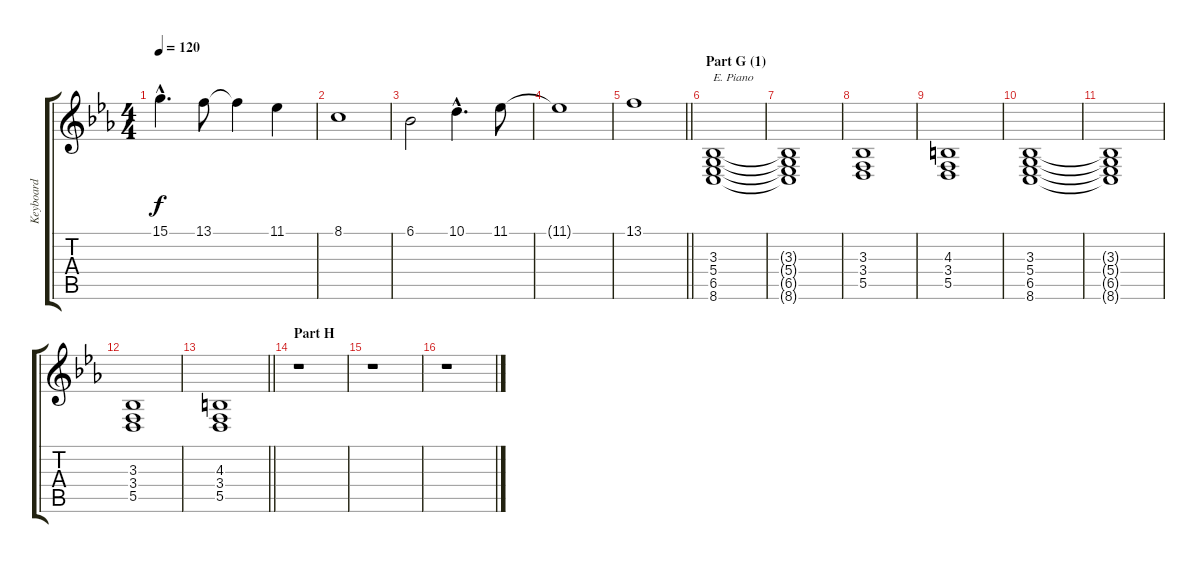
\track ("Keyboard" "Keyboard") {instrument rockorgan}
\staff {score tabs}
\tuning (E4 B3 G3 D3 A2 E2) {hide}
\ts (4 4)
\tempo 120
\clef g2
\ks eb
15.1{hac}.4{d dy f} 13.1.8 13.1{t}.4 11.1.4 |
8.1.1 |
6.1.2 10.1{hac}.4{d} 11.1.8 |
11.1{t}.1 |
\barLineRight lightlight
13.1.1 |
\section ("" "Part G (1)")
(3.3 5.4 6.5 8.6).1{txt "E. Piano" instrument electricgrandpiano} |
(3.3{t} 5.4{t} 6.5{t} 8.6{t}).1 |
(3.3 3.4 5.5).1 |
(4.3 3.4 5.5).1 |
(3.3 5.4 6.5 8.6).1 |
(3.3{t} 5.4{t} 6.5{t} 8.6{t}).1 |
(3.3 3.4 5.5).1 |
\barLineRight lightlight
(4.3 3.4 5.5).1 |
\section ("" "Part H")
r.1 |
r.1 |
r.1
